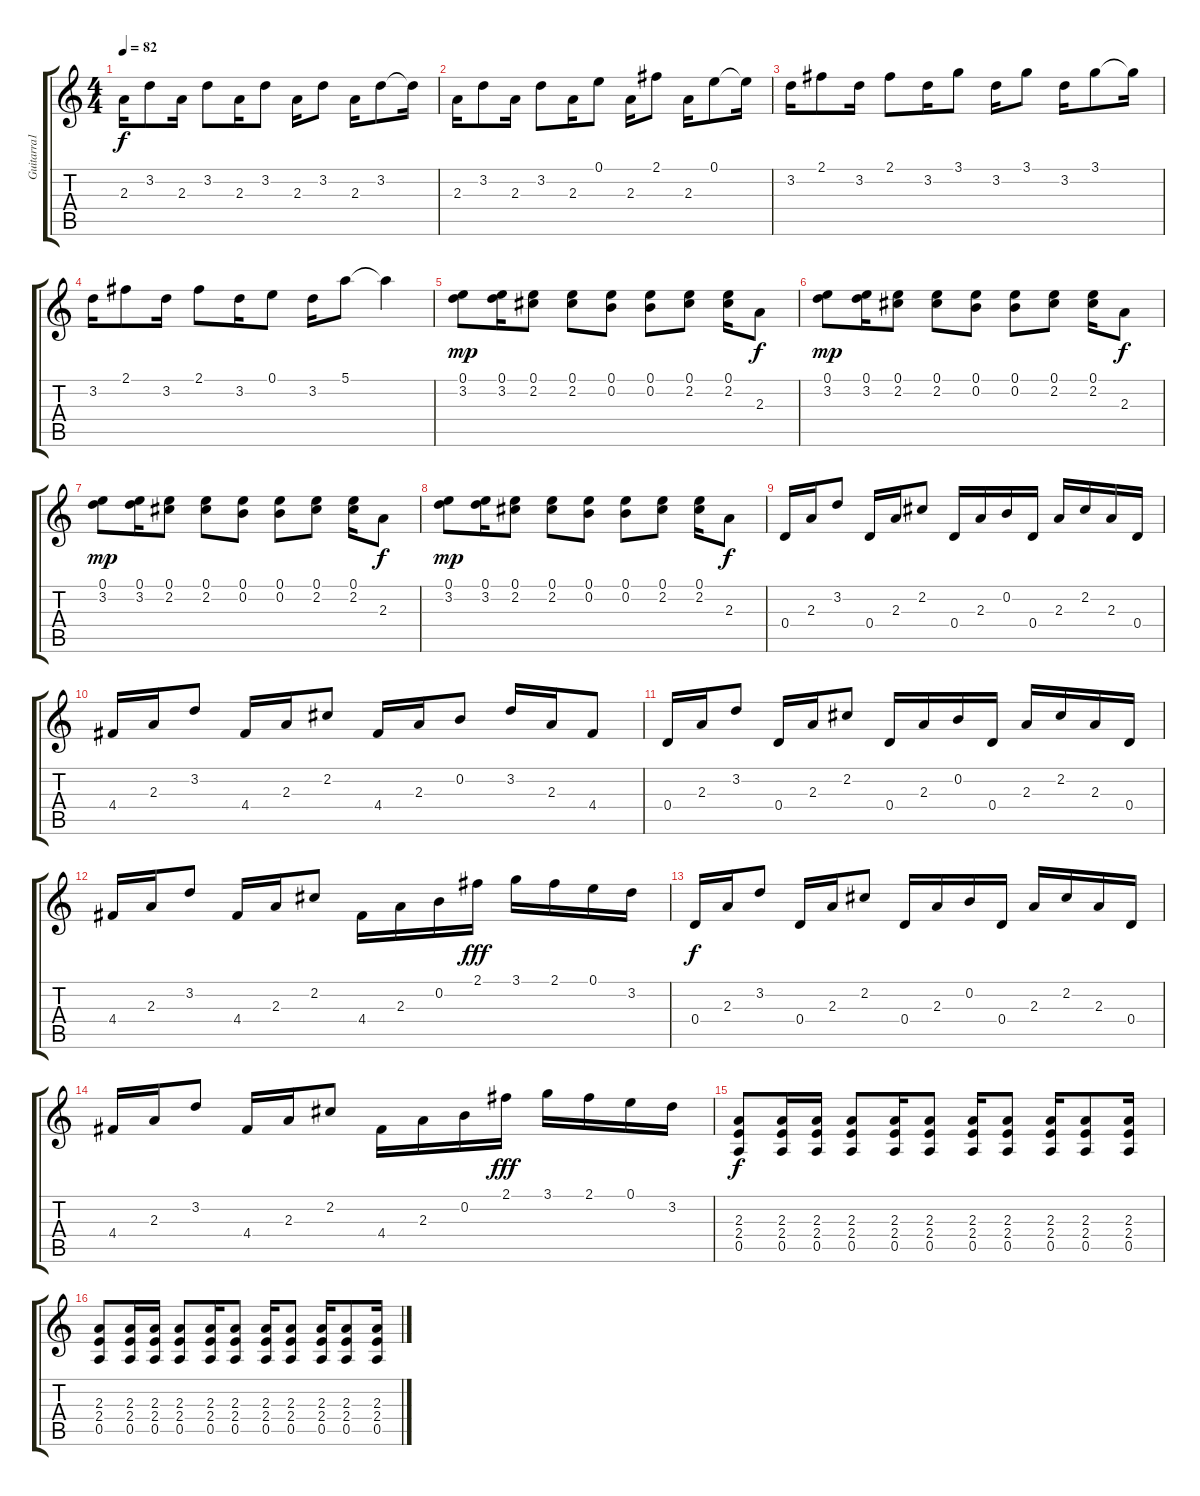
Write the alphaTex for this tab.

\track ("Guitarra1" "Guitarra1") {instrument acousticguitarsteel}
\staff {score tabs}
\tuning (E4 B3 G3 D3 A2 E2) {hide}
\ts (4 4)
\tempo 82
\clef g2
\ks c
2.3.16{dy f} 3.2.8 2.3.16 3.2.8 2.3.16 3.2.8 2.3.16 3.2.8 2.3.16 3.2.8 3.2{t}.16 |
2.3.16 3.2.8 2.3.16 3.2.8 2.3.16 0.1.8 2.3.16 2.1.8 2.3.16 0.1.8 0.1{t}.16 |
3.2.16 2.1.8 3.2.16 2.1.8 3.2.16 3.1.8 3.2.16 3.1.8 3.2.16 3.1.8 3.1{t}.16 |
3.2.16 2.1.8 3.2.16 2.1.8 3.2.16 0.1.8 3.2.16 5.1.8 5.1{t}.4 |
(0.1 3.2).8{dy mp} (0.1 3.2).16 (0.1 2.2).8 (0.1 2.2).8 (0.1 0.2).8 (0.1 0.2).8 (0.1 2.2).8 (0.1 2.2).16 2.3.8{dy f} |
(0.1 3.2).8{dy mp} (0.1 3.2).16 (0.1 2.2).8 (0.1 2.2).8 (0.1 0.2).8 (0.1 0.2).8 (0.1 2.2).8 (0.1 2.2).16 2.3.8{dy f} |
(0.1 3.2).8{dy mp} (0.1 3.2).16 (0.1 2.2).8 (0.1 2.2).8 (0.1 0.2).8 (0.1 0.2).8 (0.1 2.2).8 (0.1 2.2).16 2.3.8{dy f} |
(0.1 3.2).8{dy mp} (0.1 3.2).16 (0.1 2.2).8 (0.1 2.2).8 (0.1 0.2).8 (0.1 0.2).8 (0.1 2.2).8 (0.1 2.2).16 2.3.8{dy f} |
0.4.16 2.3.16 3.2.8 0.4.16 2.3.16 2.2.8 0.4.16 2.3.16 0.2.16 0.4.16 2.3.16 2.2.16 2.3.16 0.4.16 |
4.4.16 2.3.16 3.2.8 4.4.16 2.3.16 2.2.8 4.4.16 2.3.16 0.2.8 3.2.16 2.3.16 4.4.8 |
0.4.16 2.3.16 3.2.8 0.4.16 2.3.16 2.2.8 0.4.16 2.3.16 0.2.16 0.4.16 2.3.16 2.2.16 2.3.16 0.4.16 |
4.4.16 2.3.16 3.2.8 4.4.16 2.3.16 2.2.8 4.4.16 2.3.16 0.2.16 2.1.16{dy fff} 3.1.16 2.1.16 0.1.16 3.2.16 |
0.4.16{dy f} 2.3.16 3.2.8 0.4.16 2.3.16 2.2.8 0.4.16 2.3.16 0.2.16 0.4.16 2.3.16 2.2.16 2.3.16 0.4.16 |
4.4.16 2.3.16 3.2.8 4.4.16 2.3.16 2.2.8 4.4.16 2.3.16 0.2.16 2.1.16{dy fff} 3.1.16 2.1.16 0.1.16 3.2.16 |
(2.3 2.4 0.5).8{dy f volume 9} (2.3 2.4 0.5).16 (2.3 2.4 0.5).16 (2.3 2.4 0.5).8 (2.3 2.4 0.5).16 (2.3 2.4 0.5).8 (2.3 2.4 0.5).16 (2.3 2.4 0.5).8 (2.3 2.4 0.5).16 (2.3 2.4 0.5).8 (2.3 2.4 0.5).16 |
(2.3 2.4 0.5).8 (2.3 2.4 0.5).16 (2.3 2.4 0.5).16 (2.3 2.4 0.5).8 (2.3 2.4 0.5).16 (2.3 2.4 0.5).8 (2.3 2.4 0.5).16 (2.3 2.4 0.5).8 (2.3 2.4 0.5).16 (2.3 2.4 0.5).8 (2.3 2.4 0.5).16
